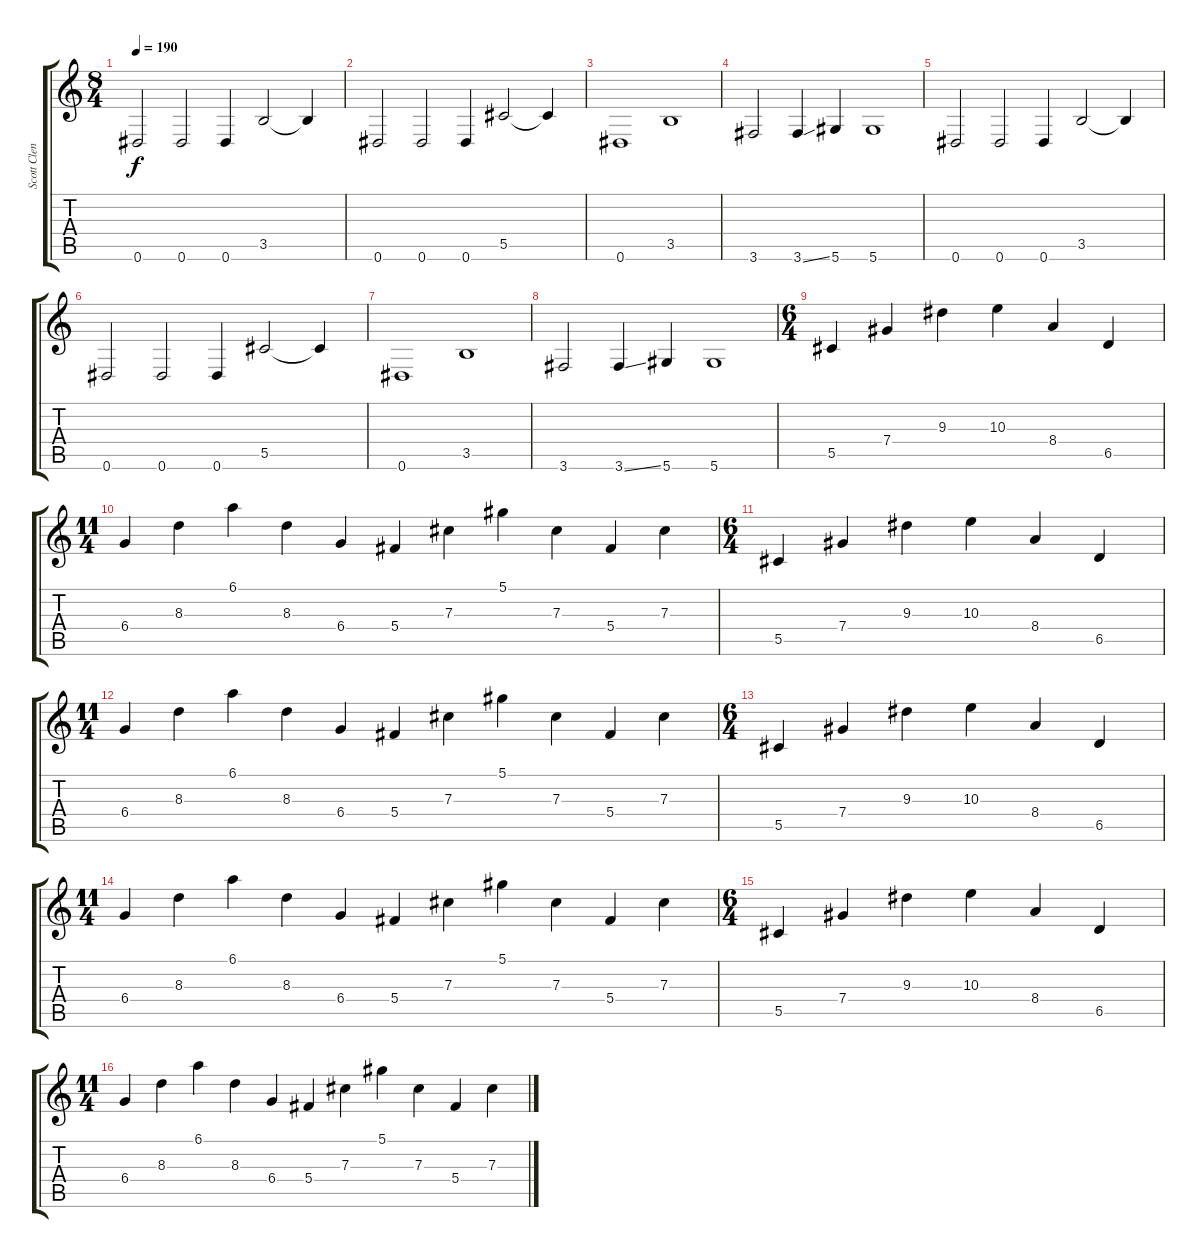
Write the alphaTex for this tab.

\track ("Scott Clendenin" "Scott Clen") {instrument electricbasspick}
\staff {score tabs}
\tuning (Eb4 Bb3 Gb3 Db3 Ab2 Eb2) {hide}
\ts (8 4)
\tempo 190
\clef g2
\ks c
0.6.2{dy f} 0.6.2 0.6.4 3.5.2 3.5{t}.4 |
0.6.2 0.6.2 0.6.4 5.5.2 5.5{t}.4 |
0.6.1 3.5.1 |
3.6.2 3.6{ss}.4 5.6.4 5.6.1 |
0.6.2 0.6.2 0.6.4 3.5.2 3.5{t}.4 |
0.6.2 0.6.2 0.6.4 5.5.2 5.5{t}.4 |
0.6.1 3.5.1 |
3.6.2 3.6{ss}.4 5.6.4 5.6.1 |
\ts (6 4)
5.5.4 7.4.4 9.3.4 10.3.4 8.4.4 6.5.4 |
\ts (11 4)
6.4.4 8.3.4 6.1.4 8.3.4 6.4.4 5.4.4 7.3.4 5.1.4 7.3.4 5.4.4 7.3.4 |
\ts (6 4)
5.5.4 7.4.4 9.3.4 10.3.4 8.4.4 6.5.4 |
\ts (11 4)
6.4.4 8.3.4 6.1.4 8.3.4 6.4.4 5.4.4 7.3.4 5.1.4 7.3.4 5.4.4 7.3.4 |
\ts (6 4)
5.5.4 7.4.4 9.3.4 10.3.4 8.4.4 6.5.4 |
\ts (11 4)
6.4.4 8.3.4 6.1.4 8.3.4 6.4.4 5.4.4 7.3.4 5.1.4 7.3.4 5.4.4 7.3.4 |
\ts (6 4)
5.5.4 7.4.4 9.3.4 10.3.4 8.4.4 6.5.4 |
\ts (11 4)
6.4.4 8.3.4 6.1.4 8.3.4 6.4.4 5.4.4 7.3.4 5.1.4 7.3.4 5.4.4 7.3.4
